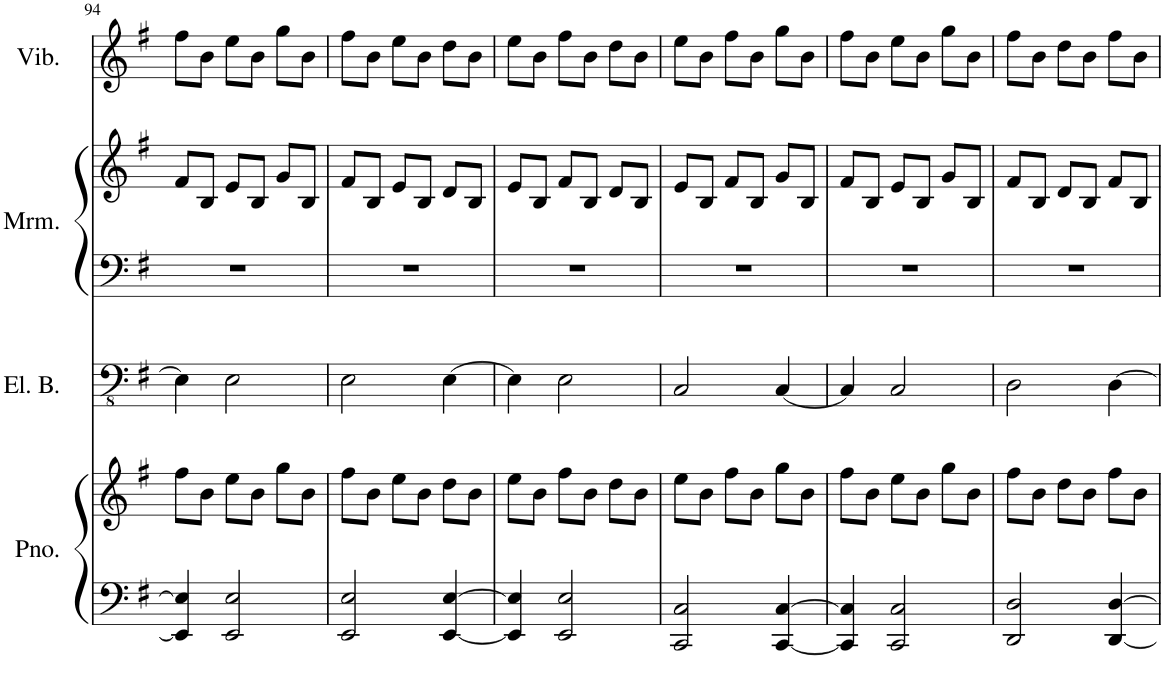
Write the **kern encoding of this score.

**kern	**kern	**kern	**kern	**kern
*part4	*part4	*part3	*part2	*part1
*staff5	*staff4	*staff3	*staff2	*staff1
*I"Piano	*	*I"Electric Bass	*I"Marimba	*I"Vibraphone
*I'Pno.	*	*I'El. B.	*I'Mrm.	*I'Vib.
!!LO:PB:g=z
*clefF4	*clefG2	*clefFv4	*clefG2	*clefG2
*k[f#]	*k[f#]	*k[f#]	*k[f#]	*k[f#]
*M3/4	*M3/4	*M3/4	*M3/4	*M3/4
=94	=94	=94	=94	=94
4EE/] 4E/]	8ff#\L	4EE\]	8f#/L	8ff#\L
.	8b\J	.	8B/J	8b\J
2EE/ 2E/	8ee\L	2EE\	8e/L	8ee\L
.	8b\J	.	8B/J	8b\J
.	8gg\L	.	8g/L	8gg\L
.	8b\J	.	8B/J	8b\J
=95	=95	=95	=95	=95
2EE/ 2E/	8ff#\L	2EE\	8f#/L	8ff#\L
.	8b\J	.	8B/J	8b\J
.	8ee\L	.	8e/L	8ee\L
.	8b\J	.	8B/J	8b\J
[4EE/ [4E/	8dd\L	[4EE\	8d/L	8dd\L
.	8b\J	.	8B/J	8b\J
=96	=96	=96	=96	=96
4EE/] 4E/]	8ee\L	4EE\]	8e/L	8ee\L
.	8b\J	.	8B/J	8b\J
2EE/ 2E/	8ff#\L	2EE\	8f#/L	8ff#\L
.	8b\J	.	8B/J	8b\J
.	8dd\L	.	8d/L	8dd\L
.	8b\J	.	8B/J	8b\J
=97	=97	=97	=97	=97
2CC/ 2C/	8ee\L	2CC/	8e/L	8ee\L
.	8b\J	.	8B/J	8b\J
.	8ff#\L	.	8f#/L	8ff#\L
.	8b\J	.	8B/J	8b\J
[4CC/ [4C/	8gg\L	[4CC/	8g/L	8gg\L
.	8b\J	.	8B/J	8b\J
=98	=98	=98	=98	=98
4CC/] 4C/]	8ff#\L	4CC/]	8f#/L	8ff#\L
.	8b\J	.	8B/J	8b\J
2CC/ 2C/	8ee\L	2CC/	8e/L	8ee\L
.	8b\J	.	8B/J	8b\J
.	8gg\L	.	8g/L	8gg\L
.	8b\J	.	8B/J	8b\J
=99	=99	=99	=99	=99
2DD/ 2D/	8ff#\L	2DD\	8f#/L	8ff#\L
.	8b\J	.	8B/J	8b\J
.	8dd\L	.	8d/L	8dd\L
.	8b\J	.	8B/J	8b\J
[4DD/ [4D/	8ff#\L	[4DD\	8f#/L	8ff#\L
.	8b\J	.	8B/J	8b\J
=	=	=	=	=
*-	*-	*-	*-	*-
